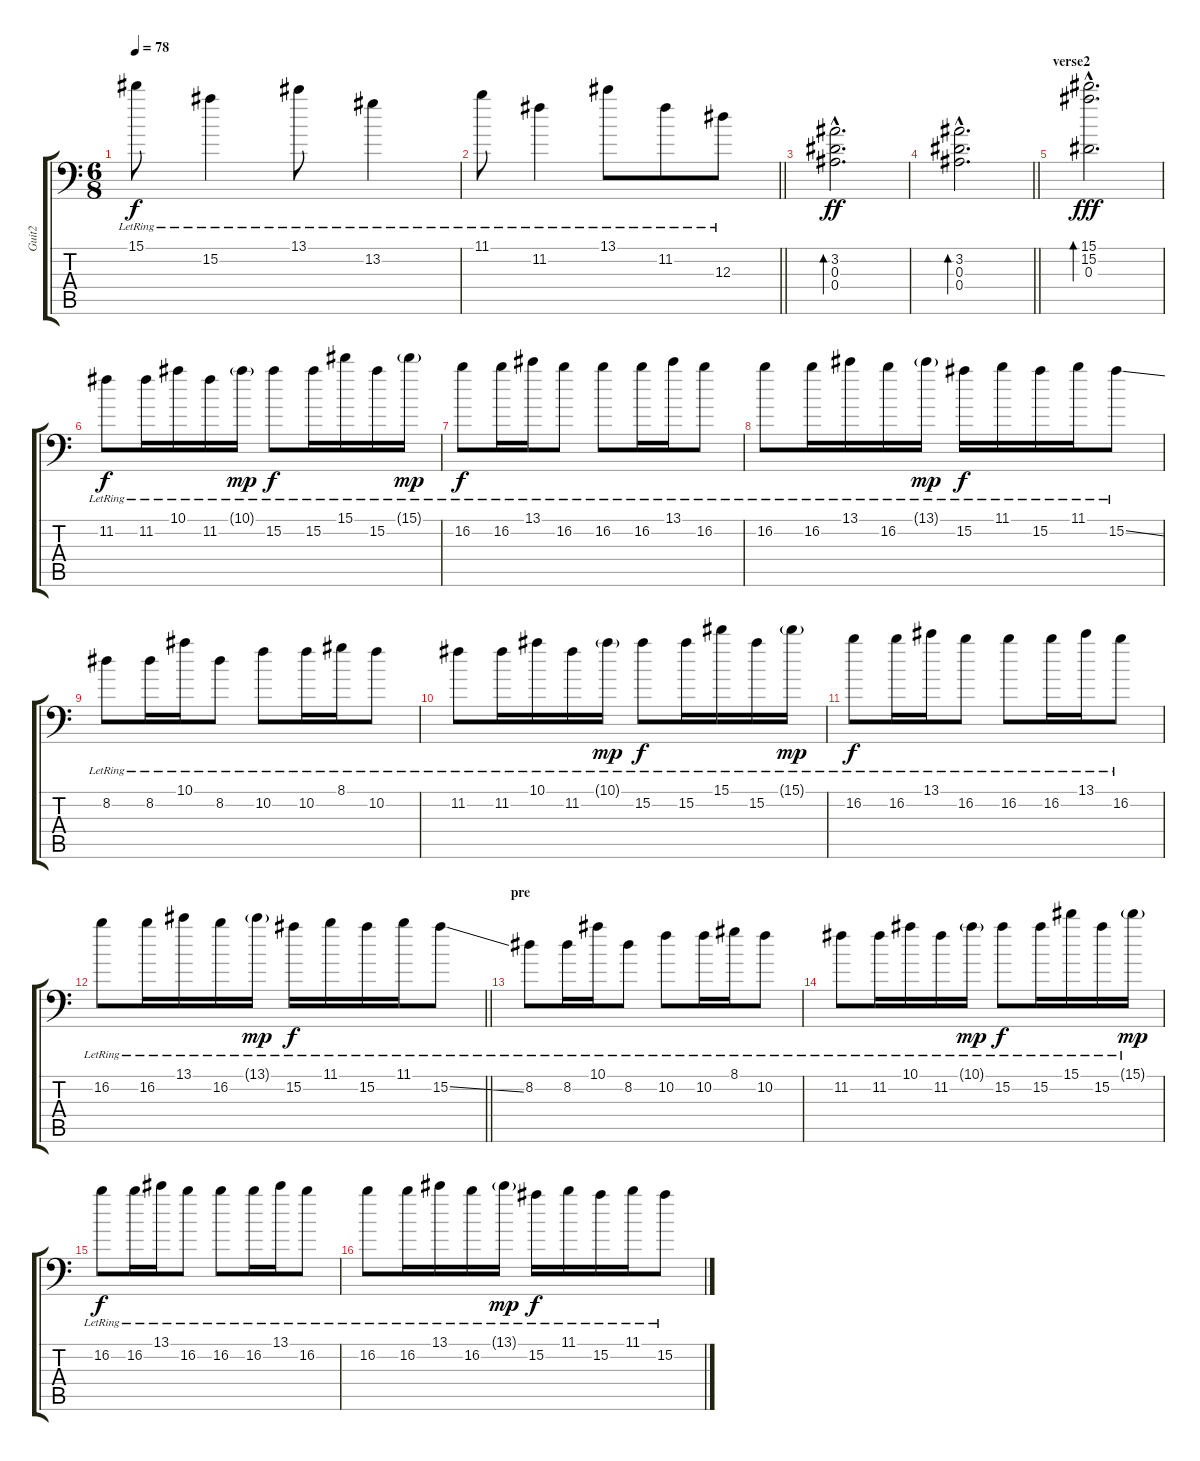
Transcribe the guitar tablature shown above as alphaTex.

\track ("Guit2" "Guit2") {instrument electricguitarclean}
\staff {score tabs}
\tuning (C4 G3 Eb3 Bb2 F2 Bb1) {hide}
\ts (6 8)
\tempo 78
\clef f4
\ks c
15.1{lr}.8{dy f} 15.2{lr}.4 13.1{lr}.8 13.2{lr}.4 |
\barLineRight lightlight
11.1{lr}.8 11.2{lr}.4 13.1{lr}.8 11.2{lr}.8 12.3{lr}.8 |
\section ("" "")
(3.2{hac} 0.3{hac} 0.4{hac}).2{d bd 60 dy ff} |
\barLineRight lightlight
(3.2{hac} 0.3{hac} 0.4{hac}).2{d bd 60} |
\section ("" "verse2")
(15.1{hac} 15.2{hac} 0.3{hac}).2{d bd 240 dy fff} |
11.2{lr}.8{dy f volume 10} 11.2{lr}.16 10.1{lr}.16 11.2{lr}.16 10.1{g lr}.16{dy mp} 15.2{lr}.8{dy f} 15.2{lr}.16 15.1{lr}.16 15.2{lr}.16 15.1{g lr}.16{dy mp} |
16.2{lr}.8{dy f} 16.2{lr}.16 13.1{lr}.16 16.2{lr}.8 16.2{lr}.8 16.2{lr}.16 13.1{lr}.16 16.2{lr}.8 |
16.2{lr}.8 16.2{lr}.16 13.1{lr}.16 16.2{lr}.16 13.1{g lr}.16{dy mp} 15.2{lr}.16{dy f} 11.1{lr}.16 15.2{lr}.16 11.1{lr}.16 15.2{ss lr}.8 |
8.2{lr}.8 8.2{lr}.16 10.1{lr}.16 8.2{lr}.8 10.2{lr}.8 10.2{lr}.16 8.1{lr}.16 10.2{lr}.8 |
11.2{lr}.8 11.2{lr}.16 10.1{lr}.16 11.2{lr}.16 10.1{g lr}.16{dy mp} 15.2{lr}.8{dy f} 15.2{lr}.16 15.1{lr}.16 15.2{lr}.16 15.1{g lr}.16{dy mp} |
16.2{lr}.8{dy f} 16.2{lr}.16 13.1{lr}.16 16.2{lr}.8 16.2{lr}.8 16.2{lr}.16 13.1{lr}.16 16.2{lr}.8 |
\barLineRight lightlight
16.2{lr}.8 16.2{lr}.16 13.1{lr}.16 16.2{lr}.16 13.1{g lr}.16{dy mp} 15.2{lr}.16{dy f} 11.1{lr}.16 15.2{lr}.16 11.1{lr}.16 15.2{ss lr}.8 |
\section ("" "pre")
8.2{lr}.8{volume 6} 8.2{lr}.16 10.1{lr}.16 8.2{lr}.8 10.2{lr}.8 10.2{lr}.16 8.1{lr}.16 10.2{lr}.8 |
11.2{lr}.8 11.2{lr}.16 10.1{lr}.16 11.2{lr}.16 10.1{g lr}.16{dy mp} 15.2{lr}.8{dy f} 15.2{lr}.16 15.1{lr}.16 15.2{lr}.16 15.1{g lr}.16{dy mp} |
16.2{lr}.8{dy f} 16.2{lr}.16 13.1{lr}.16 16.2{lr}.8 16.2{lr}.8 16.2{lr}.16 13.1{lr}.16 16.2{lr}.8 |
16.2{lr}.8 16.2{lr}.16 13.1{lr}.16 16.2{lr}.16 13.1{g lr}.16{dy mp} 15.2{lr}.16{dy f} 11.1{lr}.16 15.2{lr}.16 11.1{lr}.16 15.2{ss lr}.8
